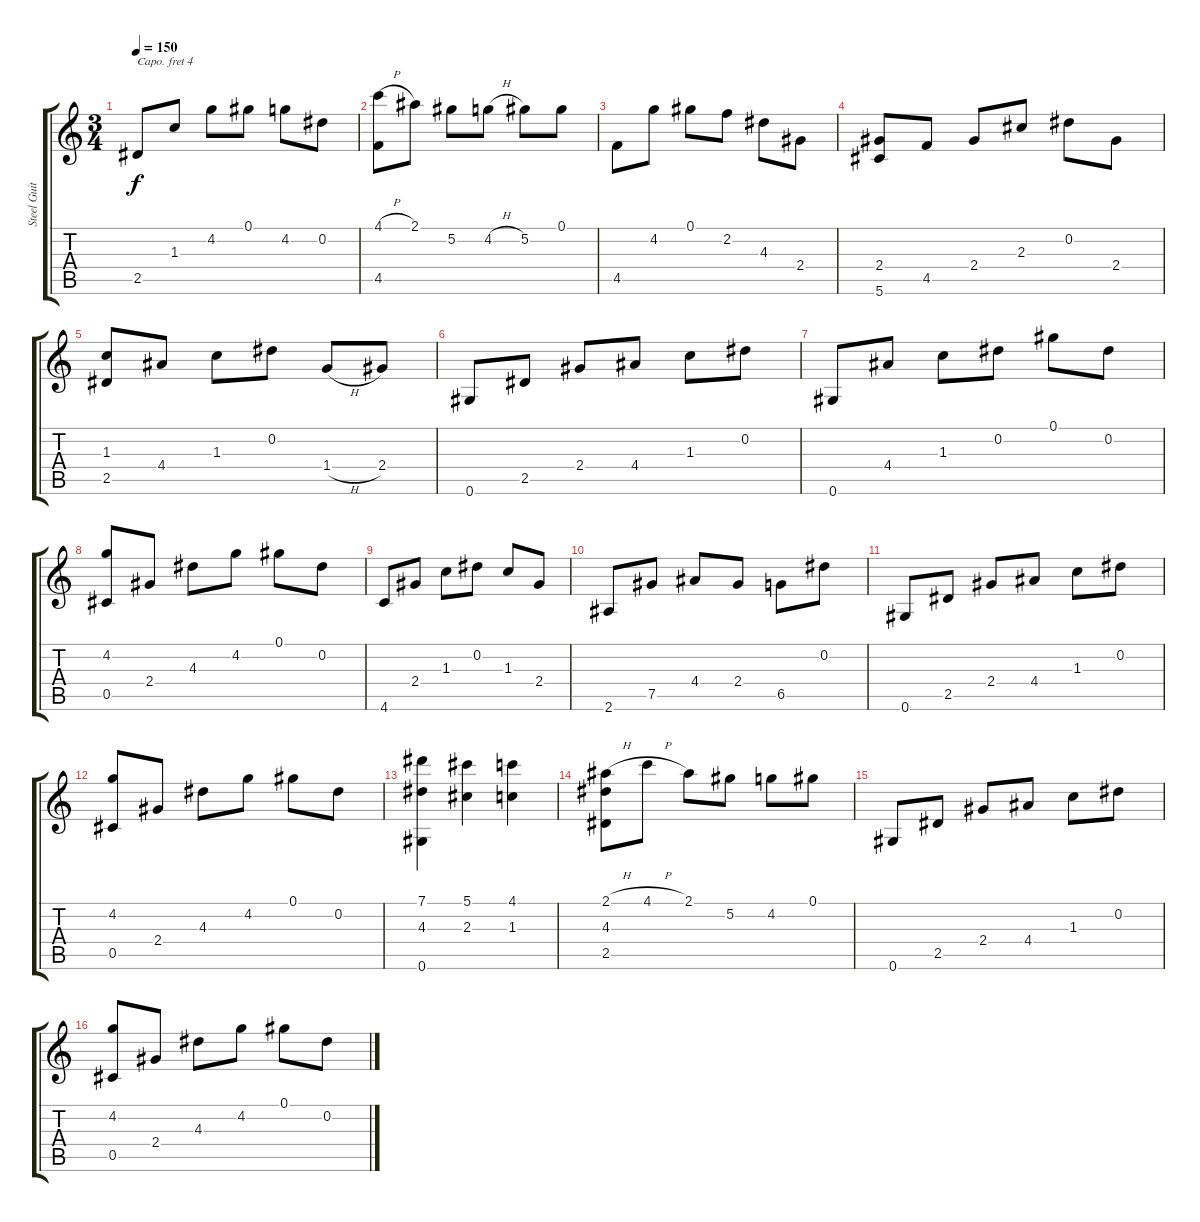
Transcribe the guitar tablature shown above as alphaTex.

\track ("Steel Guitar" "Steel Guit") {instrument acousticguitarsteel}
\staff {score tabs}
\capo 4
\tuning (E4 B3 G3 D3 A2 E2) {hide}
\ts (3 4)
\tempo 150
\clef g2
\ks c
2.5.8{dy f} 1.3.8 4.2.8 0.1.8 4.2.8 0.2.8 |
(4.1{h} 4.5).8 2.1.8 5.2.8 4.2{h}.8 5.2.8 0.1.8 |
4.5.8 4.2.8 0.1.8 2.2.8 4.3.8 2.4.8 |
(2.4 5.6).8 4.5.8 2.4.8 2.3.8 0.2.8 2.4.8 |
(1.3 2.5).8 4.4.8 1.3.8 0.2.8 1.4{h}.8 2.4.8 |
0.6.8 2.5.8 2.4.8 4.4.8 1.3.8 0.2.8 |
0.6.8 4.4.8 1.3.8 0.2.8 0.1.8 0.2.8 |
(4.2 0.5).8 2.4.8 4.3.8 4.2.8 0.1.8 0.2.8 |
4.6.8 2.4.8 1.3.8 0.2.8 1.3.8 2.4.8 |
2.6.8 7.5.8 4.4.8 2.4.8 6.5.8 0.2.8 |
0.6.8 2.5.8 2.4.8 4.4.8 1.3.8 0.2.8 |
(4.2 0.5).8 2.4.8 4.3.8 4.2.8 0.1.8 0.2.8 |
(7.1 4.3 0.6).4 (5.1 2.3).4 (4.1 1.3).4 |
(2.1{h} 4.3 2.5).8 4.1{h}.8 2.1.8 5.2.8 4.2.8 0.1.8 |
0.6.8 2.5.8 2.4.8 4.4.8 1.3.8 0.2.8 |
(4.2 0.5).8 2.4.8 4.3.8 4.2.8 0.1.8 0.2.8
